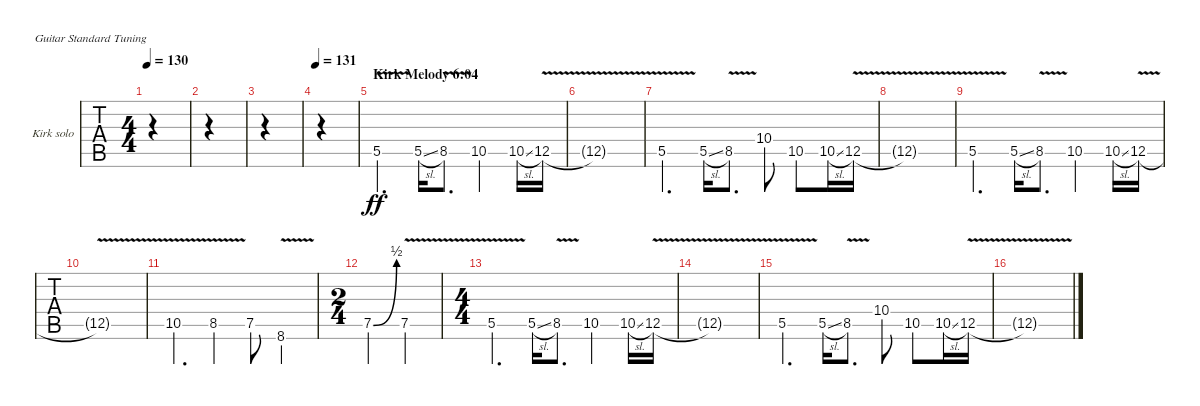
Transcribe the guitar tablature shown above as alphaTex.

\defaultSystemsLayout 4
\bracketExtendMode groupsimilarinstruments
\firstSystemTrackNameOrientation horizontal
\otherSystemsTrackNameOrientation horizontal
\track ("Kirk solo" "Kirk solo") {instrument electricguitarclean}
\staff {tabs}
\tuning (E4 B3 G3 D3 A2 E2)
\ts (4 4)
\tempo 130
\clef g2
\scale
0.333333
\ks c
|
|
\scale
0.333333 |
\tempo 131
\scale
0.333333 |
\section ("" "Kirk Melody 6:04")
\scale
0.333333 5.5{v}.4{d dy ff} 5.5{sl}.16 8.5{v}.8{d} 10.5.4 10.5{sl}.16 12.5{v}.16 |
\scale
0.333333 12.5{v t}.1 |
\scale
0.333333 5.5{v}.4{d} 5.5{sl}.16 8.5{v}.8{d} 10.4.8 10.5.8 10.5{sl}.16 12.5{v}.16 |
\scale
0.333333 12.5{v t}.1 |
\scale
0.333333 5.5{v}.4{d} 5.5{sl}.16 8.5{v}.8{d} 10.5.4 10.5{sl}.16 12.5{v}.16 |
12.5{v t}.1 |
10.5{v}.4{d} 8.5{v}.4 7.5.8 8.6{v}.4 |
\ts (2 4)
7.5{be (bend 0 0 60 2)}.4 7.5{v}.4 |
\ts (4 4)
5.5{v}.4{d} 5.5{sl}.16 8.5{v}.8{d} 10.5.4 10.5{sl}.16 12.5{v}.16 |
12.5{v t}.1 |
5.5{v}.4{d} 5.5{sl}.16 8.5{v}.8{d} 10.4.8 10.5.8 10.5{sl}.16 12.5{v}.16 |
12.5{v t}.1
